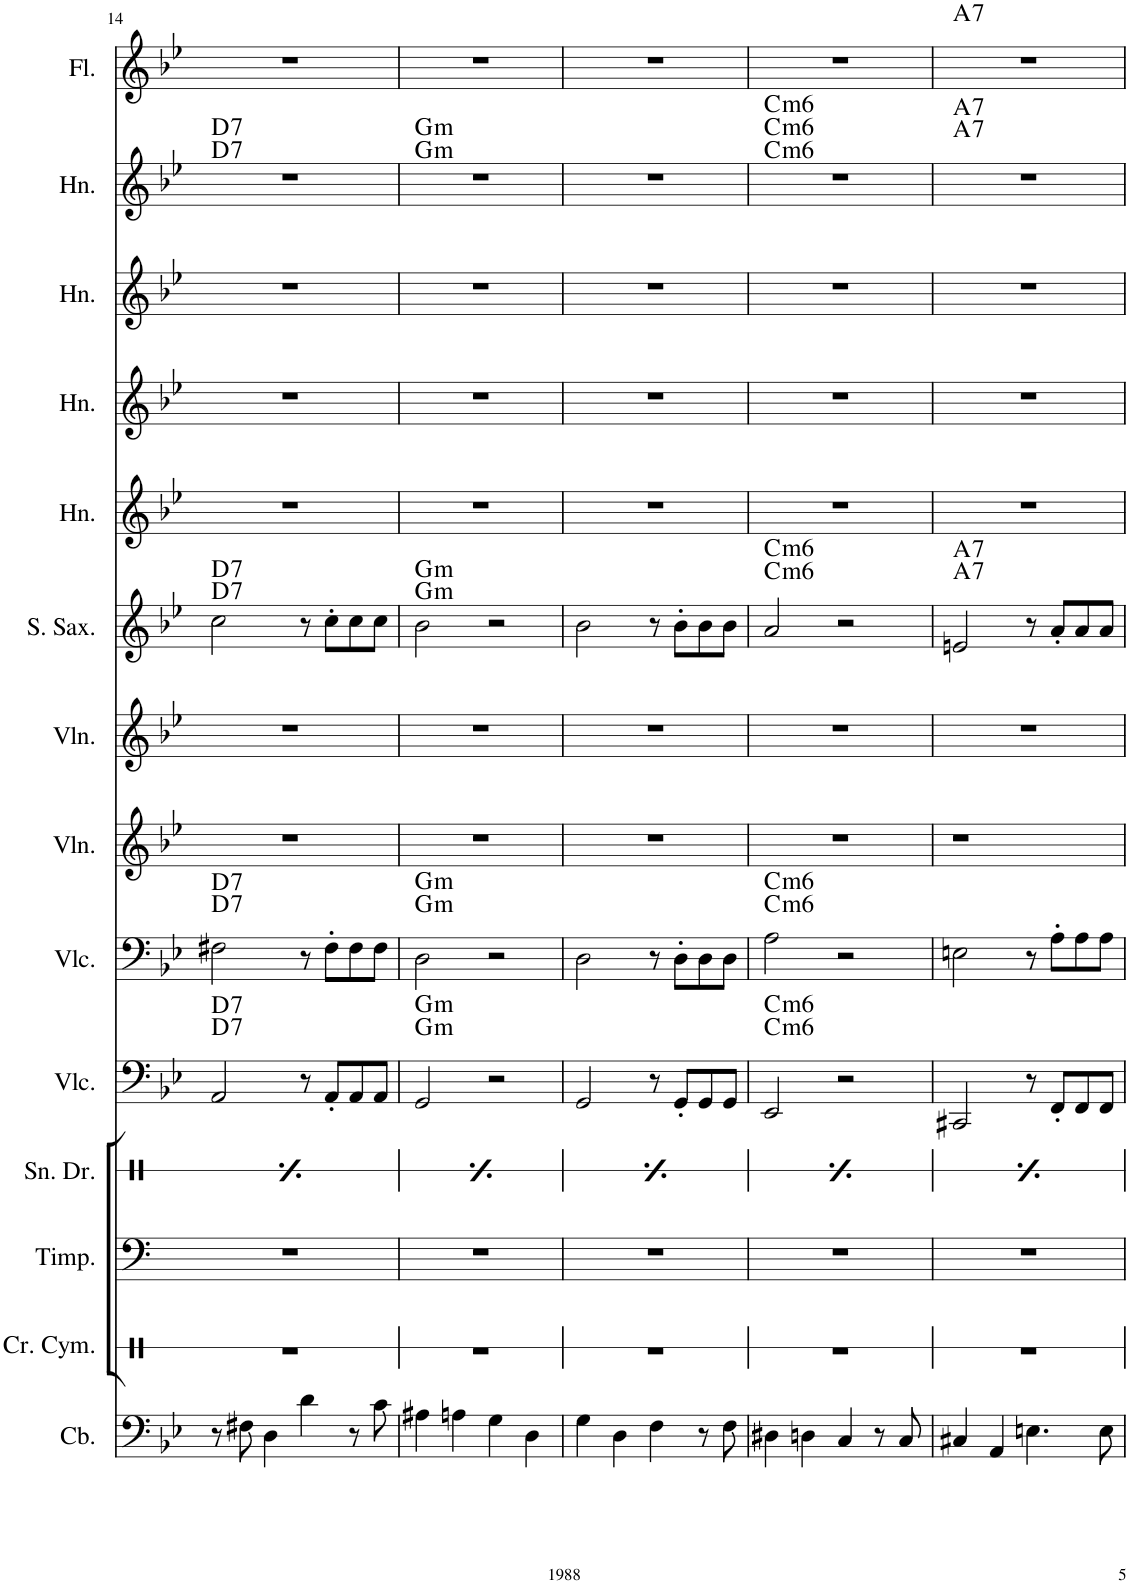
**kern	**kern	**kern	**kern	**kern	**kern	**harte	**kern	**kern	**kern	**harte	**kern	**kern	**kern	**kern	**harte	**kern	**harte
*part14	*part13	*part12	*part11	*part10	*part9	*part9	*part8	*part7	*part6	*part6	*part5	*part4	*part3	*part2	*part2	*part1	*part1
*staff14	*staff13	*staff12	*staff11	*staff10	*staff9	*	*staff8	*staff7	*staff6	*	*staff5	*staff4	*staff3	*staff2	*	*staff1	*
*I"Contrabass	*I"Crash Cymbal	*I"Timpani	*I"Snare Drum	*I"Violoncello	*I"Violoncello	*	*I"Violin	*I"Violin	*I"Soprano Saxophone	*	*I"Horn	*I"Horn	*I"Horn	*I"Horn	*	*I"Flute	*
*I'Cb.	*I'Cr. Cym.	*I'Timp.	*I'Sn. Dr.	*I'Vlc.	*I'Vlc.	*	*I'Vln.	*I'Vln.	*I'S. Sax.	*	*I'Hn.	*I'Hn.	*I'Hn.	*I'Hn.	*	*I'Fl.	*
!!LO:PB:g=z
*clefF4	*clefX	*clefF4	*clefX	*clefF4	*clefF4	*	*clefG2	*clefG2	*clefG2	*	*clefG2	*clefG2	*clefG2	*clefG2	*	*clefG2	*
*ITrd7c12	*	*	*	*	*	*	*	*	*ITrd1c2	*	*ITrd4c7	*ITrd4c7	*ITrd4c7	*ITrd4c7	*	*	*
*k[b-e-]	*k[]	*k[]	*k[]	*k[b-e-]	*k[b-e-]	*	*k[b-e-]	*k[b-e-]	*k[b-e-]	*	*k[b-e-]	*k[b-e-]	*k[b-e-]	*k[b-e-]	*	*k[b-e-]	*
*M4/4	*M4/4	*M4/4	*M4/4	*M4/4	*M4/4	*	*M4/4	*M4/4	*M4/4	*	*M4/4	*M4/4	*M4/4	*M4/4	*	*M4/4	*
=14	=14	=14	=14	=14	=14	=14	=14	=14	=14	=14	=14	=14	=14	=14	=14	=14	=14
.	.	.	8qb/	.	.	.	.	.	.	.	.	.	.	.	.	.	.
!	!	!	!	!	!	!LO:H:n=1:kt=7	!	!	!	!	!	!	!	!	!	!	!
!	!	!	!	!	!	!LO:H:n=2:kt=7	!	!	!	!LO:H:n=1:kt=7	!	!	!	!	!	!	!
!	!	!	!	!	!	!	!	!	!	!LO:H:n=2:kt=7	!	!	!	!	!LO:H:n=1:kt=7	!	!
!	!	!	!	!	!	!	!	!	!	!	!	!	!	!	!LO:H:n=2:kt=7	!	!
8r	1r	1r	4b\	2AA/	2F#X\	D:7 D:7	1r	1r	2cc\	D:7 D:7	1r	1r	1r	1r	D:7 D:7	1r	.
8F#X\	.	.	.	.	.	.	.	.	.	.	.	.	.	.	.	.	.
*	*	*	*tremolo	*	*	*	*	*	*	*	*	*	*	*	*	*	*
4D\	.	.	32b/LLL	.	.	.	.	.	.	.	.	.	.	.	.	.	.
.	.	.	32b/	.	.	.	.	.	.	.	.	.	.	.	.	.	.
.	.	.	32b/	.	.	.	.	.	.	.	.	.	.	.	.	.	.
.	.	.	32b/	.	.	.	.	.	.	.	.	.	.	.	.	.	.
.	.	.	32b/	.	.	.	.	.	.	.	.	.	.	.	.	.	.
.	.	.	32b/	.	.	.	.	.	.	.	.	.	.	.	.	.	.
.	.	.	32b/	.	.	.	.	.	.	.	.	.	.	.	.	.	.
.	.	.	32b/JJJ	.	.	.	.	.	.	.	.	.	.	.	.	.	.
*	*	*	*Xtremolo	*	*	*	*	*	*	*	*	*	*	*	*	*	*
4d\	.	.	8b\L	8r	8r	.	.	.	8r	.	.	.	.	.	.	.	.
.	.	.	8b\	8AA'/L	8F#'\L	.	.	.	8cc'\L	.	.	.	.	.	.	.	.
8r	.	.	8b\	8AA/	8F#\	.	.	.	8cc\	.	.	.	.	.	.	.	.
8c\	.	.	8b\J	8AA/J	8F#\J	.	.	.	8cc\J	.	.	.	.	.	.	.	.
=15	=15	=15	=15	=15	=15	=15	=15	=15	=15	=15	=15	=15	=15	=15	=15	=15	=15
.	.	.	8qb/	.	.	.	.	.	.	.	.	.	.	.	.	.	.
!	!	!	!	!	!	!LO:H:n=1:kt=m	!	!	!	!	!	!	!	!	!	!	!
!	!	!	!	!	!	!LO:H:n=2:kt=m	!	!	!	!LO:H:n=1:kt=m	!	!	!	!	!	!	!
!	!	!	!	!	!	!	!	!	!	!LO:H:n=2:kt=m	!	!	!	!	!LO:H:n=1:kt=m	!	!
!	!	!	!	!	!	!	!	!	!	!	!	!	!	!	!LO:H:n=2:kt=m	!	!
4A#X\	1r	1r	4b\	2GG/	2D\	G:min G:min	1r	1r	2b-\	G:min G:min	1r	1r	1r	1r	G:min G:min	1r	.
*	*	*	*tremolo	*	*	*	*	*	*	*	*	*	*	*	*	*	*
4An\	.	.	32b/LLL	.	.	.	.	.	.	.	.	.	.	.	.	.	.
.	.	.	32b/	.	.	.	.	.	.	.	.	.	.	.	.	.	.
.	.	.	32b/	.	.	.	.	.	.	.	.	.	.	.	.	.	.
.	.	.	32b/	.	.	.	.	.	.	.	.	.	.	.	.	.	.
.	.	.	32b/	.	.	.	.	.	.	.	.	.	.	.	.	.	.
.	.	.	32b/	.	.	.	.	.	.	.	.	.	.	.	.	.	.
.	.	.	32b/	.	.	.	.	.	.	.	.	.	.	.	.	.	.
.	.	.	32b/JJJ	.	.	.	.	.	.	.	.	.	.	.	.	.	.
*	*	*	*Xtremolo	*	*	*	*	*	*	*	*	*	*	*	*	*	*
4G\	.	.	8b\L	2r	2r	.	.	.	2r	.	.	.	.	.	.	.	.
.	.	.	8b\	.	.	.	.	.	.	.	.	.	.	.	.	.	.
4D\	.	.	8b\	.	.	.	.	.	.	.	.	.	.	.	.	.	.
.	.	.	8b\J	.	.	.	.	.	.	.	.	.	.	.	.	.	.
=16	=16	=16	=16	=16	=16	=16	=16	=16	=16	=16	=16	=16	=16	=16	=16	=16	=16
.	.	.	8qb/	.	.	.	.	.	.	.	.	.	.	.	.	.	.
4G\	1r	1r	4b\	2GG/	2D\	.	1r	1r	2b-\	.	1r	1r	1r	1r	.	1r	.
*	*	*	*tremolo	*	*	*	*	*	*	*	*	*	*	*	*	*	*
4D\	.	.	32b/LLL	.	.	.	.	.	.	.	.	.	.	.	.	.	.
.	.	.	32b/	.	.	.	.	.	.	.	.	.	.	.	.	.	.
.	.	.	32b/	.	.	.	.	.	.	.	.	.	.	.	.	.	.
.	.	.	32b/	.	.	.	.	.	.	.	.	.	.	.	.	.	.
.	.	.	32b/	.	.	.	.	.	.	.	.	.	.	.	.	.	.
.	.	.	32b/	.	.	.	.	.	.	.	.	.	.	.	.	.	.
.	.	.	32b/	.	.	.	.	.	.	.	.	.	.	.	.	.	.
.	.	.	32b/JJJ	.	.	.	.	.	.	.	.	.	.	.	.	.	.
*	*	*	*Xtremolo	*	*	*	*	*	*	*	*	*	*	*	*	*	*
4F\	.	.	8b\L	8r	8r	.	.	.	8r	.	.	.	.	.	.	.	.
.	.	.	8b\	8GG'/L	8D'\L	.	.	.	8b-'\L	.	.	.	.	.	.	.	.
8r	.	.	8b\	8GG/	8D\	.	.	.	8b-\	.	.	.	.	.	.	.	.
8F\	.	.	8b\J	8GG/J	8D\J	.	.	.	8b-\J	.	.	.	.	.	.	.	.
=17	=17	=17	=17	=17	=17	=17	=17	=17	=17	=17	=17	=17	=17	=17	=17	=17	=17
.	.	.	8qb/	.	.	.	.	.	.	.	.	.	.	.	.	.	.
!	!	!	!	!	!	!LO:H:n=1:kt=m6	!	!	!	!	!	!	!	!	!	!	!
!	!	!	!	!	!	!LO:H:n=2:kt=m6	!	!	!	!LO:H:n=1:kt=m6	!	!	!	!	!	!	!
!	!	!	!	!	!	!	!	!	!	!LO:H:n=2:kt=m6	!	!	!	!	!LO:H:n=1:kt=m6	!	!
!	!	!	!	!	!	!	!	!	!	!	!	!	!	!	!LO:H:n=2:kt=m6	!	!
!	!	!	!	!	!	!	!	!	!	!	!	!	!	!	!LO:H:n=3:kt=m6	!	!
4D#X\	1r	1r	4b\	2EE-/	2A\	C:min6 C:min6	1r	1r	2a/	C:min6 C:min6	1r	1r	1r	1r	C:min6 C:min6 C:min6	1r	.
*	*	*	*tremolo	*	*	*	*	*	*	*	*	*	*	*	*	*	*
4Dn\	.	.	32b/LLL	.	.	.	.	.	.	.	.	.	.	.	.	.	.
.	.	.	32b/	.	.	.	.	.	.	.	.	.	.	.	.	.	.
.	.	.	32b/	.	.	.	.	.	.	.	.	.	.	.	.	.	.
.	.	.	32b/	.	.	.	.	.	.	.	.	.	.	.	.	.	.
.	.	.	32b/	.	.	.	.	.	.	.	.	.	.	.	.	.	.
.	.	.	32b/	.	.	.	.	.	.	.	.	.	.	.	.	.	.
.	.	.	32b/	.	.	.	.	.	.	.	.	.	.	.	.	.	.
.	.	.	32b/JJJ	.	.	.	.	.	.	.	.	.	.	.	.	.	.
*	*	*	*Xtremolo	*	*	*	*	*	*	*	*	*	*	*	*	*	*
4C/	.	.	8b\L	2r	2r	.	.	.	2r	.	.	.	.	.	.	.	.
.	.	.	8b\	.	.	.	.	.	.	.	.	.	.	.	.	.	.
8r	.	.	8b\	.	.	.	.	.	.	.	.	.	.	.	.	.	.
8C/	.	.	8b\J	.	.	.	.	.	.	.	.	.	.	.	.	.	.
=18	=18	=18	=18	=18	=18	=18	=18	=18	=18	=18	=18	=18	=18	=18	=18	=18	=18
.	.	.	8qb/	.	.	.	.	.	.	.	.	.	.	.	.	.	.
!	!	!	!	!	!	!	!	!	!	!LO:H:n=1:kt=7	!	!	!	!	!	!	!
!	!	!	!	!	!	!	!	!	!	!LO:H:n=2:kt=7	!	!	!	!	!LO:H:n=1:kt=7	!	!
!	!	!	!	!	!	!	!	!	!	!	!	!	!	!	!LO:H:n=2:kt=7	!	!LO:H:kt=7
4C#X/	1r	1r	4b\	2CC#X/	2En\	.	1r	1r	2en/	A:7 A:7	1r	1r	1r	1r	A:7 A:7	1r	A:7
*	*	*	*tremolo	*	*	*	*	*	*	*	*	*	*	*	*	*	*
4AA/	.	.	32b/LLL	.	.	.	.	.	.	.	.	.	.	.	.	.	.
.	.	.	32b/	.	.	.	.	.	.	.	.	.	.	.	.	.	.
.	.	.	32b/	.	.	.	.	.	.	.	.	.	.	.	.	.	.
.	.	.	32b/	.	.	.	.	.	.	.	.	.	.	.	.	.	.
.	.	.	32b/	.	.	.	.	.	.	.	.	.	.	.	.	.	.
.	.	.	32b/	.	.	.	.	.	.	.	.	.	.	.	.	.	.
.	.	.	32b/	.	.	.	.	.	.	.	.	.	.	.	.	.	.
.	.	.	32b/JJJ	.	.	.	.	.	.	.	.	.	.	.	.	.	.
*	*	*	*Xtremolo	*	*	*	*	*	*	*	*	*	*	*	*	*	*
4.En\	.	.	8b\L	8r	8r	.	.	.	8r	.	.	.	.	.	.	.	.
.	.	.	8b\	8FF'/L	8A'\L	.	.	.	8a'/L	.	.	.	.	.	.	.	.
.	.	.	8b\	8FF/	8A\	.	.	.	8a/	.	.	.	.	.	.	.	.
8E\	.	.	8b\J	8FF/J	8A\J	.	.	.	8a/J	.	.	.	.	.	.	.	.
=	=	=	=	=	=	=	=	=	=	=	=	=	=	=	=	=	=
*-	*-	*-	*-	*-	*-	*-	*-	*-	*-	*-	*-	*-	*-	*-	*-	*-	*-
